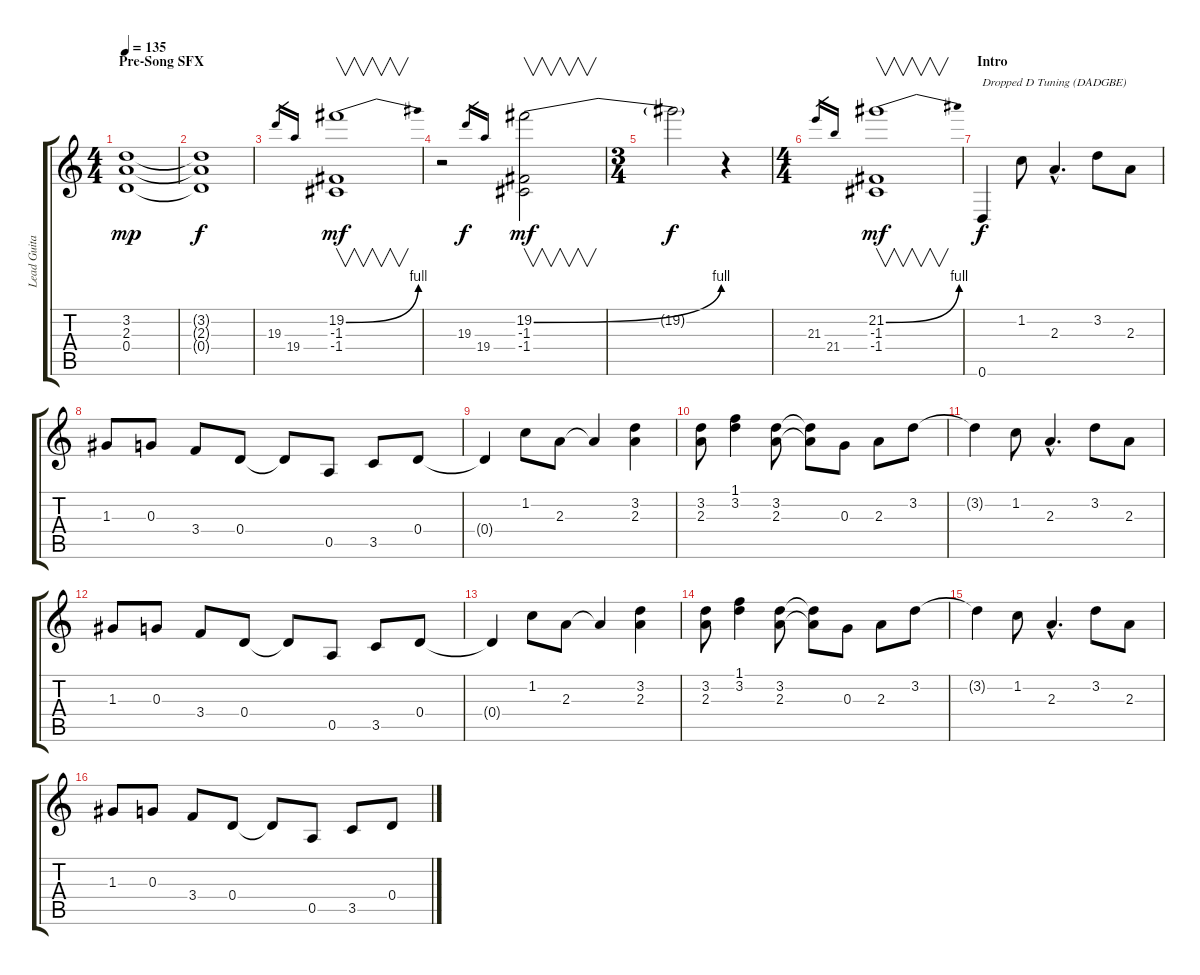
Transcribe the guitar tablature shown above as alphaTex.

\track ("Lead Guitar" "Lead Guita") {instrument electricguitarjazz}
\staff {score tabs}
\tuning (E4 B3 G3 D3 A2 D2) {hide}
\ts (4 4)
\section ("" "Pre-Song SFX")
\tempo 135
\clef g2
\ks c
(3.2 2.3 0.4).1{dy mp instrument electricguitarjazz} |
(3.2{t} 2.3{t} 0.4{t}).1{dy f} |
19.3.16{gr} 19.4.16{gr} (19.2{be (bend 0 0 60 4)} -1.3 -1.4).1{v dy mf instrument overdrivenguitar} |
r.2 19.3.16{gr dy f} 19.4.16{gr} (19.2{be (bend 0 0 60 4)} -1.3 -1.4).2{v dy mf} |
\ts (3 4)
19.2{t}.2{dy f} r.4 |
\ts (4 4)
21.3.16{gr} 21.4.16{gr} (21.2{be (bend 0 0 60 4)} -1.3 -1.4).1{v dy mf} |
\section ("" "Intro")
0.6.4{txt "Dropped D Tuning (DADGBE)" dy f instrument electricguitarjazz} 1.2.8 2.3{hac}.4{d} 3.2.8 2.3.8 |
1.3.8 0.3.8 3.4.8 0.4.8 0.4{t}.8 0.5.8 3.5.8 0.4.8 |
0.4{t}.4 1.2.8 2.3.8 2.3{t}.4 (3.2 2.3).4 |
(3.2 2.3).8 (1.1 3.2).4 (3.2 2.3).8 (3.2{t} 2.3{t}).8 0.3.8 2.3.8 3.2.8 |
3.2{t}.4 1.2.8 2.3{hac}.4{d} 3.2.8 2.3.8 |
1.3.8 0.3.8 3.4.8 0.4.8 0.4{t}.8 0.5.8 3.5.8 0.4.8 |
0.4{t}.4 1.2.8 2.3.8 2.3{t}.4 (3.2 2.3).4 |
(3.2 2.3).8 (1.1 3.2).4 (3.2 2.3).8 (3.2{t} 2.3{t}).8 0.3.8 2.3.8 3.2.8 |
3.2{t}.4 1.2.8 2.3{hac}.4{d} 3.2.8 2.3.8 |
1.3.8 0.3.8 3.4.8 0.4.8 0.4{t}.8 0.5.8 3.5.8 0.4.8
